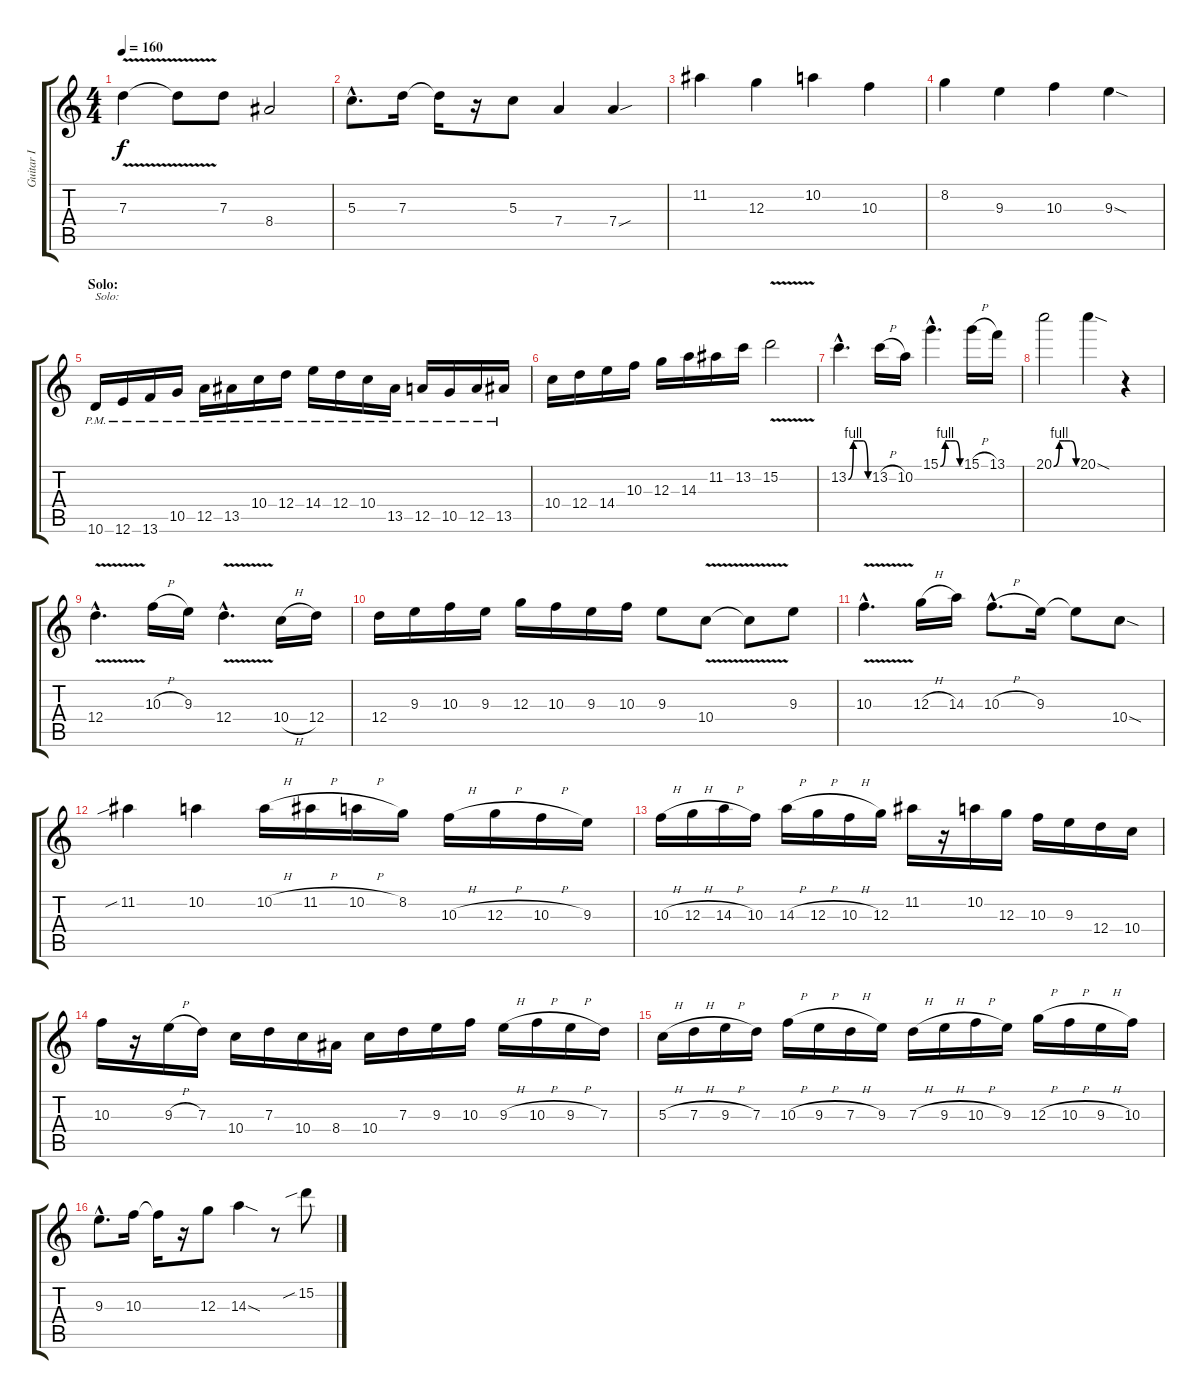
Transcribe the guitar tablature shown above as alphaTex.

\track ("Guitar I" "Guitar I") {instrument distortionguitar}
\staff {score tabs}
\tuning (E4 B3 G3 D3 A2 E2) {hide}
\ts (4 4)
\tempo 160
\clef g2
\ks c
7.3{v}.4{dy f} 7.3{t}.8 7.3.8 8.4.2 |
5.3{hac}.8{d} 7.3.16 7.3{t}.16 r.16 5.3.8 7.4.4 7.4{sou}.4 |
11.2.4 12.3.4 10.2.4 10.3.4 |
8.2.4 9.3.4 10.3.4 9.3{sod}.4 |
\section ("" "Solo:")
10.6{pm}.16{txt "Solo:"} 12.6{pm}.16 13.6{pm}.16 10.5{pm}.16 12.5{pm}.16 13.5{pm}.16 10.4{pm}.16 12.4{pm}.16 14.4{pm}.16 12.4{pm}.16 10.4{pm}.16 13.5{pm}.16 12.5{pm}.16 10.5{pm}.16 12.5{pm}.16 13.5{pm}.16 |
10.4.16 12.4.16 14.4.16 10.3.16 12.3.16 14.3.16 11.2.16 13.2.16 15.2{v}.2 |
13.2{be (custom 0 0 15 4 30 4 45 4 60 0) hac}.4{d} 13.2{h}.16 10.2.16 15.1{be (custom 0 0 15 4 30 4 45 4 60 0) hac}.4{d} 15.1{h}.16 13.1.16 |
20.1{be (custom 0 0 15 4 30 4 45 4 60 0)}.2 20.1{sod}.4 r.4 |
12.4{v hac}.4{d} 10.3{h}.16 9.3.16 12.4{v hac}.4{d} 10.4{h}.16 12.4.16 |
12.4.16 9.3.16 10.3.16 9.3.16 12.3.16 10.3.16 9.3.16 10.3.16 9.3.8 10.4{v}.8 10.4{t}.8 9.3.8 |
10.3{v hac}.4{d} 12.3{h}.16 14.3.16 10.3{h hac}.8{d} 9.3.16 9.3{t}.8 10.4{sod}.8 |
11.2{sib}.4 10.2.4 10.2{h}.16 11.2{h}.16 10.2{h}.16 8.2.16 10.3{h}.16 12.3{h}.16 10.3{h}.16 9.3.16 |
10.3{h}.16 12.3{h}.16 14.3{h}.16 10.3.16 14.3{h}.16 12.3{h}.16 10.3{h}.16 12.3.16 11.2.16 r.16 10.2.16 12.3.16 10.3.16 9.3.16 12.4.16 10.4.16 |
10.3.16 r.16 9.3{h}.16 7.3.16 10.4.16 7.3.16 10.4.16 8.4.16 10.4.16 7.3.16 9.3.16 10.3.16 9.3{h}.16 10.3{h}.16 9.3{h}.16 7.3.16 |
5.3{h}.16 7.3{h}.16 9.3{h}.16 7.3.16 10.3{h}.16 9.3{h}.16 7.3{h}.16 9.3.16 7.3{h}.16 9.3{h}.16 10.3{h}.16 9.3.16 12.3{h}.16 10.3{h}.16 9.3{h}.16 10.3.16 |
9.3{hac}.8{d} 10.3.16 10.3{t}.16 r.16 12.3.8 14.3{sod}.4 r.8 15.2{sib}.8
